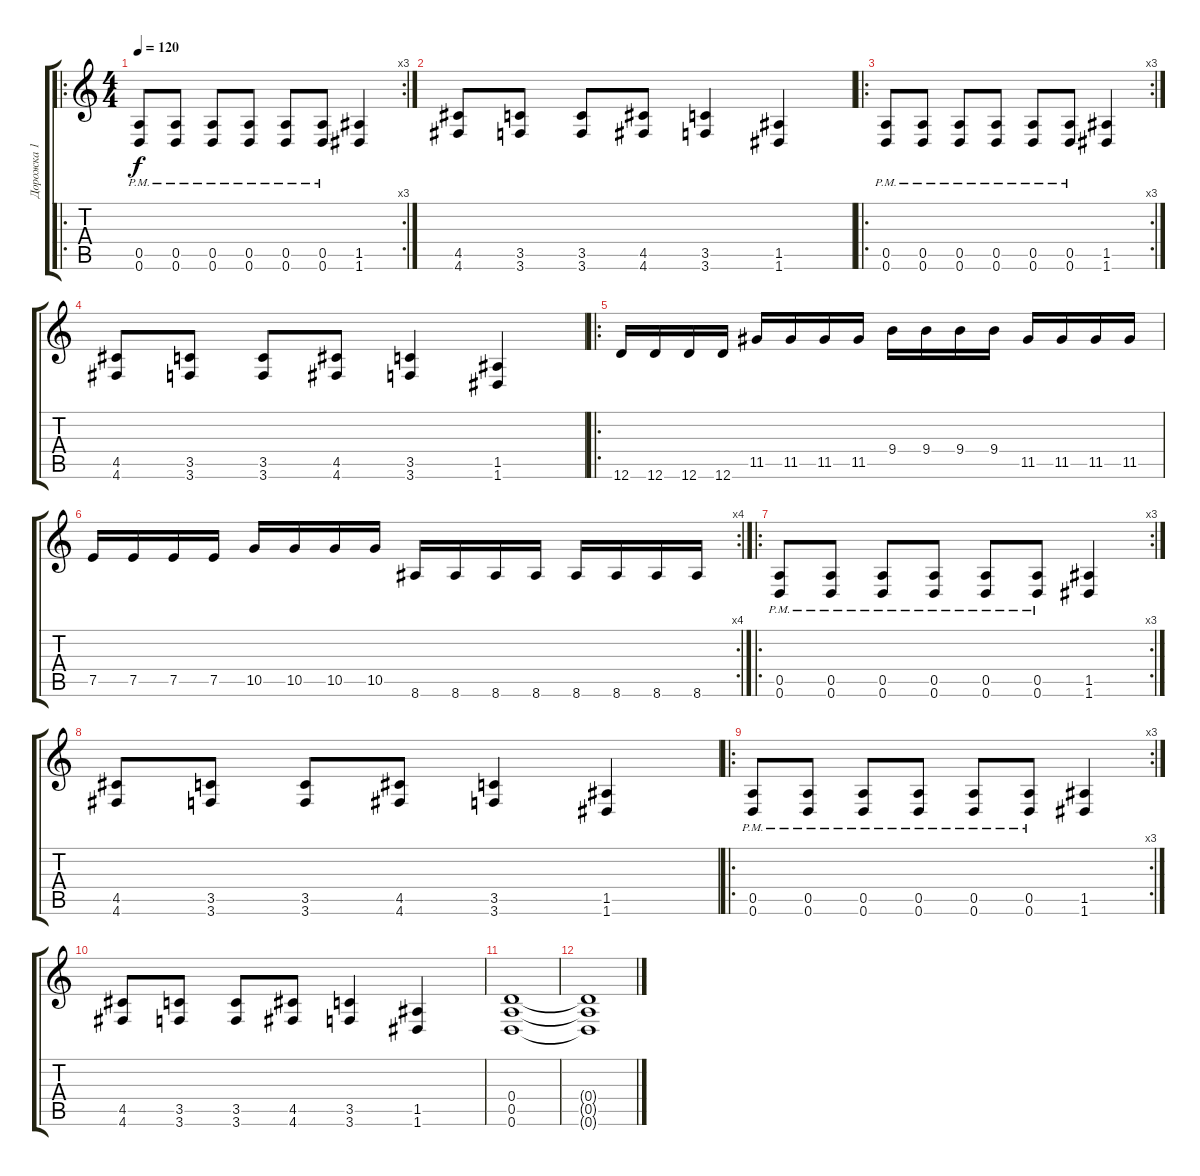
\track ("Дорожка 1" "Дорожка 1") {instrument distortionguitar}
\staff {score tabs}
\tuning (E4 B3 G3 D3 A2 D2) {hide}
\ro
\rc 3
\ts (4 4)
\tempo 120
\clef g2
\ks c
(0.5{pm} 0.6{pm}).8{dy f} (0.5{pm} 0.6{pm}).8 (0.5{pm} 0.6{pm}).8 (0.5{pm} 0.6{pm}).8 (0.5{pm} 0.6{pm}).8 (0.5{pm} 0.6{pm}).8 (1.5 1.6).4 |
(4.5 4.6).8 (3.5 3.6).8 (3.5 3.6).8 (4.5 4.6).8 (3.5 3.6).4 (1.5 1.6).4 |
\ro
\rc 3
(0.5{pm} 0.6{pm}).8 (0.5{pm} 0.6{pm}).8 (0.5{pm} 0.6{pm}).8 (0.5{pm} 0.6{pm}).8 (0.5{pm} 0.6{pm}).8 (0.5{pm} 0.6{pm}).8 (1.5 1.6).4 |
(4.5 4.6).8 (3.5 3.6).8 (3.5 3.6).8 (4.5 4.6).8 (3.5 3.6).4 (1.5 1.6).4 |
\ro
12.6.16 12.6.16 12.6.16 12.6.16 11.5.16 11.5.16 11.5.16 11.5.16 9.4.16 9.4.16 9.4.16 9.4.16 11.5.16 11.5.16 11.5.16 11.5.16 |
\rc 4
7.5.16 7.5.16 7.5.16 7.5.16 10.5.16 10.5.16 10.5.16 10.5.16 8.6.16 8.6.16 8.6.16 8.6.16 8.6.16 8.6.16 8.6.16 8.6.16 |
\ro
\rc 3
(0.5{pm} 0.6{pm}).8 (0.5{pm} 0.6{pm}).8 (0.5{pm} 0.6{pm}).8 (0.5{pm} 0.6{pm}).8 (0.5{pm} 0.6{pm}).8 (0.5{pm} 0.6{pm}).8 (1.5 1.6).4 |
(4.5 4.6).8 (3.5 3.6).8 (3.5 3.6).8 (4.5 4.6).8 (3.5 3.6).4 (1.5 1.6).4 |
\ro
\rc 3
(0.5{pm} 0.6{pm}).8 (0.5{pm} 0.6{pm}).8 (0.5{pm} 0.6{pm}).8 (0.5{pm} 0.6{pm}).8 (0.5{pm} 0.6{pm}).8 (0.5{pm} 0.6{pm}).8 (1.5 1.6).4 |
(4.5 4.6).8 (3.5 3.6).8 (3.5 3.6).8 (4.5 4.6).8 (3.5 3.6).4 (1.5 1.6).4 |
(0.4 0.5 0.6).1 |
(0.4{t} 0.5{t} 0.6{t}).1
